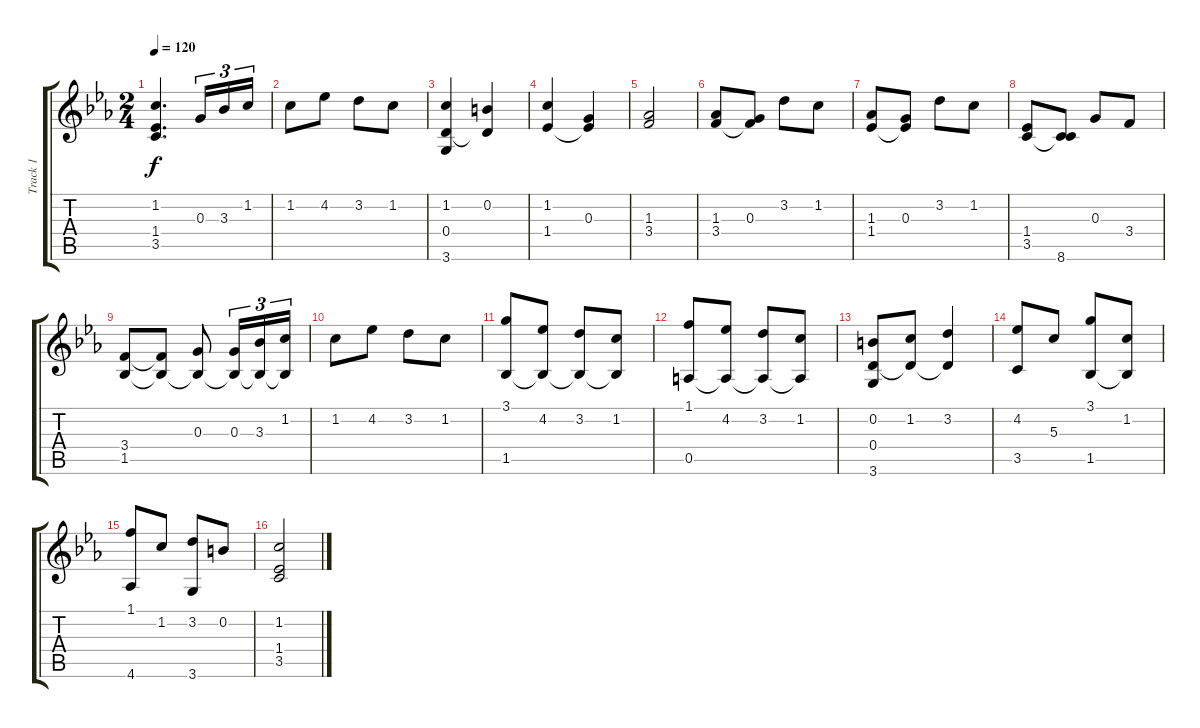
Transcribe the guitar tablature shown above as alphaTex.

\track ("Track 1" "Track 1") {instrument acousticguitarnylon}
\staff {score tabs}
\tuning (E4 B3 G3 D3 A2 E2) {hide}
\ts (2 4)
\tempo 120
\clef g2
\ks eb
(1.2{t} 1.4{t} 3.5{t}).4{d dy f} 0.3.16{tu (3 2)} 3.3.16{tu (3 2)} 1.2.16{tu (3 2)} |
1.2.8 4.2.8 3.2.8 1.2.8 |
(1.2 0.4 3.6).4 (0.2 0.4{t}).4 |
(1.2 1.4).4 (0.3 1.4{t}).4 |
(1.3 3.4).2 |
(1.3 3.4).8 (0.3 3.4{t}).8 3.2.8 1.2.8 |
(1.3 1.4).8 (0.3 1.4{t}).8 3.2.8 1.2.8 |
(1.4 3.5).8 (3.5{t} 8.6).8 0.3.8 3.4.8 |
(3.4 1.5).8 (3.4{t} 1.5{t}).8 (0.3 1.5{t}).8 (0.3 1.5{t}).16{tu (3 2)} (3.3 1.5{t}).16{tu (3 2)} (1.2 1.5{t}).16{tu (3 2)} |
1.2.8 4.2.8 3.2.8 1.2.8 |
(3.1 1.5).8 (4.2 1.5{t}).8 (3.2 1.5{t}).8 (1.2 1.5{t}).8 |
(1.1 0.5).8 (4.2 0.5{t}).8 (3.2 0.5{t}).8 (1.2 0.5{t}).8 |
(0.2 0.4 3.6).8 (1.2 0.4{t}).8 (3.2 0.4{t}).4 |
(4.2 3.5).8 5.3.8 (3.1 1.5).8 (1.2 1.5{t}).8 |
(1.1 4.6).8 1.2.8 (3.2 3.6).8 0.2.8 |
(1.2 1.4 3.5).2
